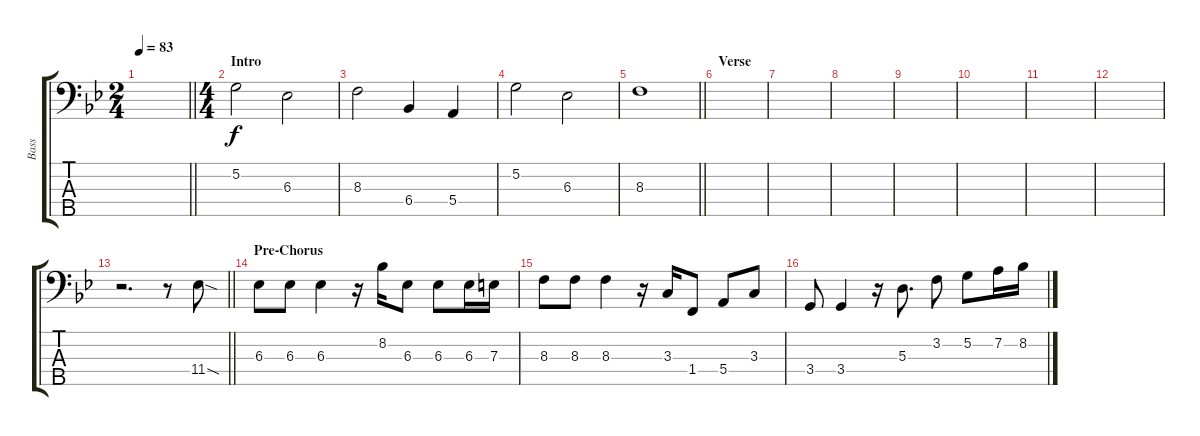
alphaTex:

\track ("Bass" "Bass") {instrument electricbassfinger}
\staff {score tabs}
\tuning (G2 D2 A1 E1 B0) {hide}
\ts (2 4)
\tempo 83
\clef f4
\barLineRight lightlight
\ks bb
|
\ts (4 4)
\section ("" "Intro")
5.2.2 6.3.2 |
8.3.2 6.4.4 5.4.4 |
5.2.2 6.3.2 |
\barLineRight lightlight
8.3.1 |
\section ("" "Verse")
|
|
|
|
|
|
|
\barLineRight lightlight
r.2{d} r.8 11.4{sod}.8 |
\section ("" "Pre-Chorus")
6.3.8 6.3.8 6.3.4 r.16 8.2.16 6.3.8 6.3.8 6.3.16 7.3.16 |
8.3.8 8.3.8 8.3.4 r.16 3.3.16 1.4.8 5.4.8 3.3.8 |
3.4.8 3.4.4 r.16 5.3.8{d} 3.2.8 5.2.8 7.2.16 8.2.16
